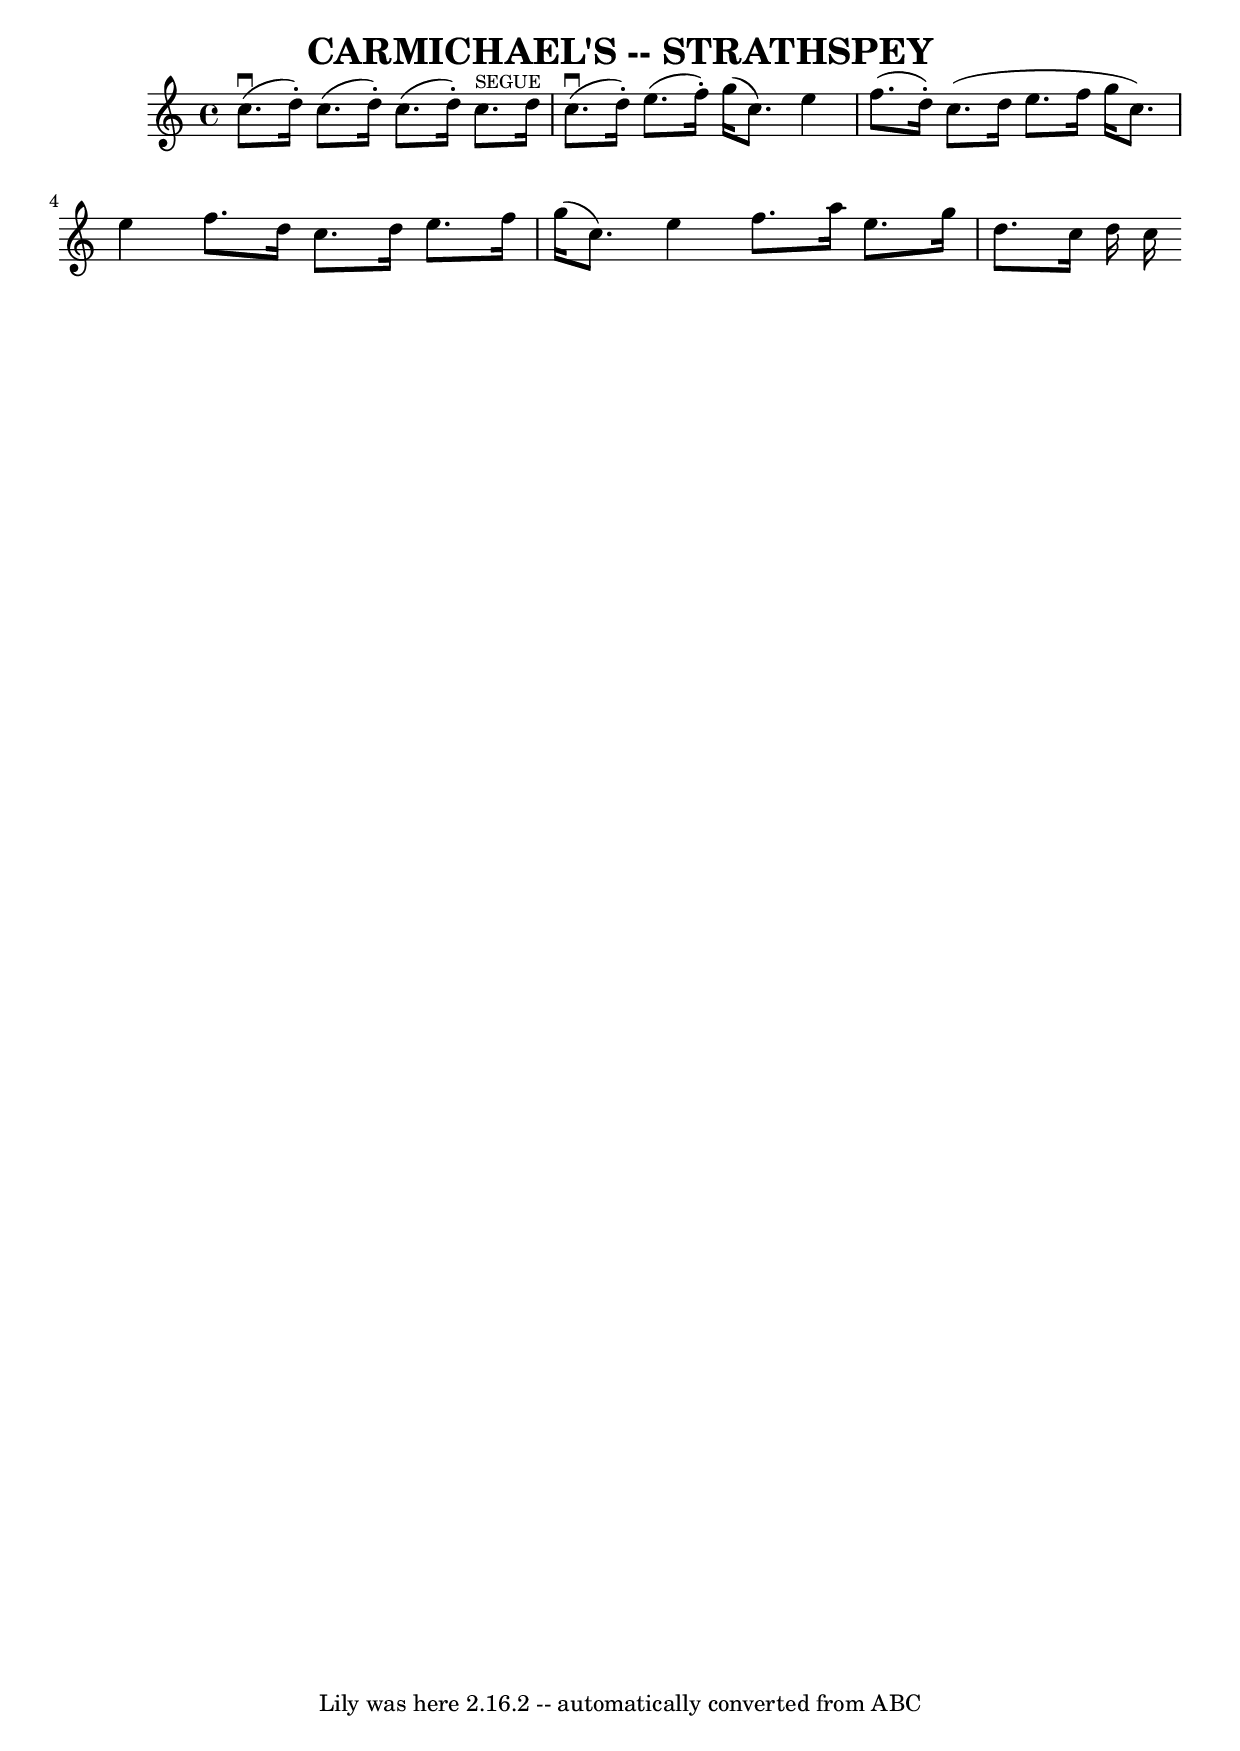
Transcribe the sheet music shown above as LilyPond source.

\version "2.16.2"
\include "Mammoth.ily"
\header {
  %% book = "Ryan's Mammoth Collection of Fiddle Tunes"
  crossRefNumber = "1"
  footnotes = ""
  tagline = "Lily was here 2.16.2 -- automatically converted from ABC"
  title = "CARMICHAEL'S -- STRATHSPEY"

}
voicedefault =  {


  \override Staff.TimeSignature #'style = #'C
  \time 4/4 % %slurgracf 1
  
  \key c \major   c''8. (^\downbow d''16-.) c''8. ((d''16-.) c''8. ((d''16-.) c''8.^\segue d''16 c''8. (^\downbow d''16-.) e''8. (f''16-.) g''16 (c''8.) e''4      |
  f''8. (d''16-.) c''8. (d''16 e''8. f''16 g''16 (c''8.) e''4     |
  f''8. d''16 c''8. d''16 e''8. f''16 g''16 (c''8.) e''4     |
  f''8. a''16    
  e''8. g''16 d''8. c''16 d''16 (c''16 (

}

\score{
  <<

    \context Staff="default"
    {
      \voicedefault 
      
    }

  >>
  \layout {
    
  }
  \midi {
  }

}
